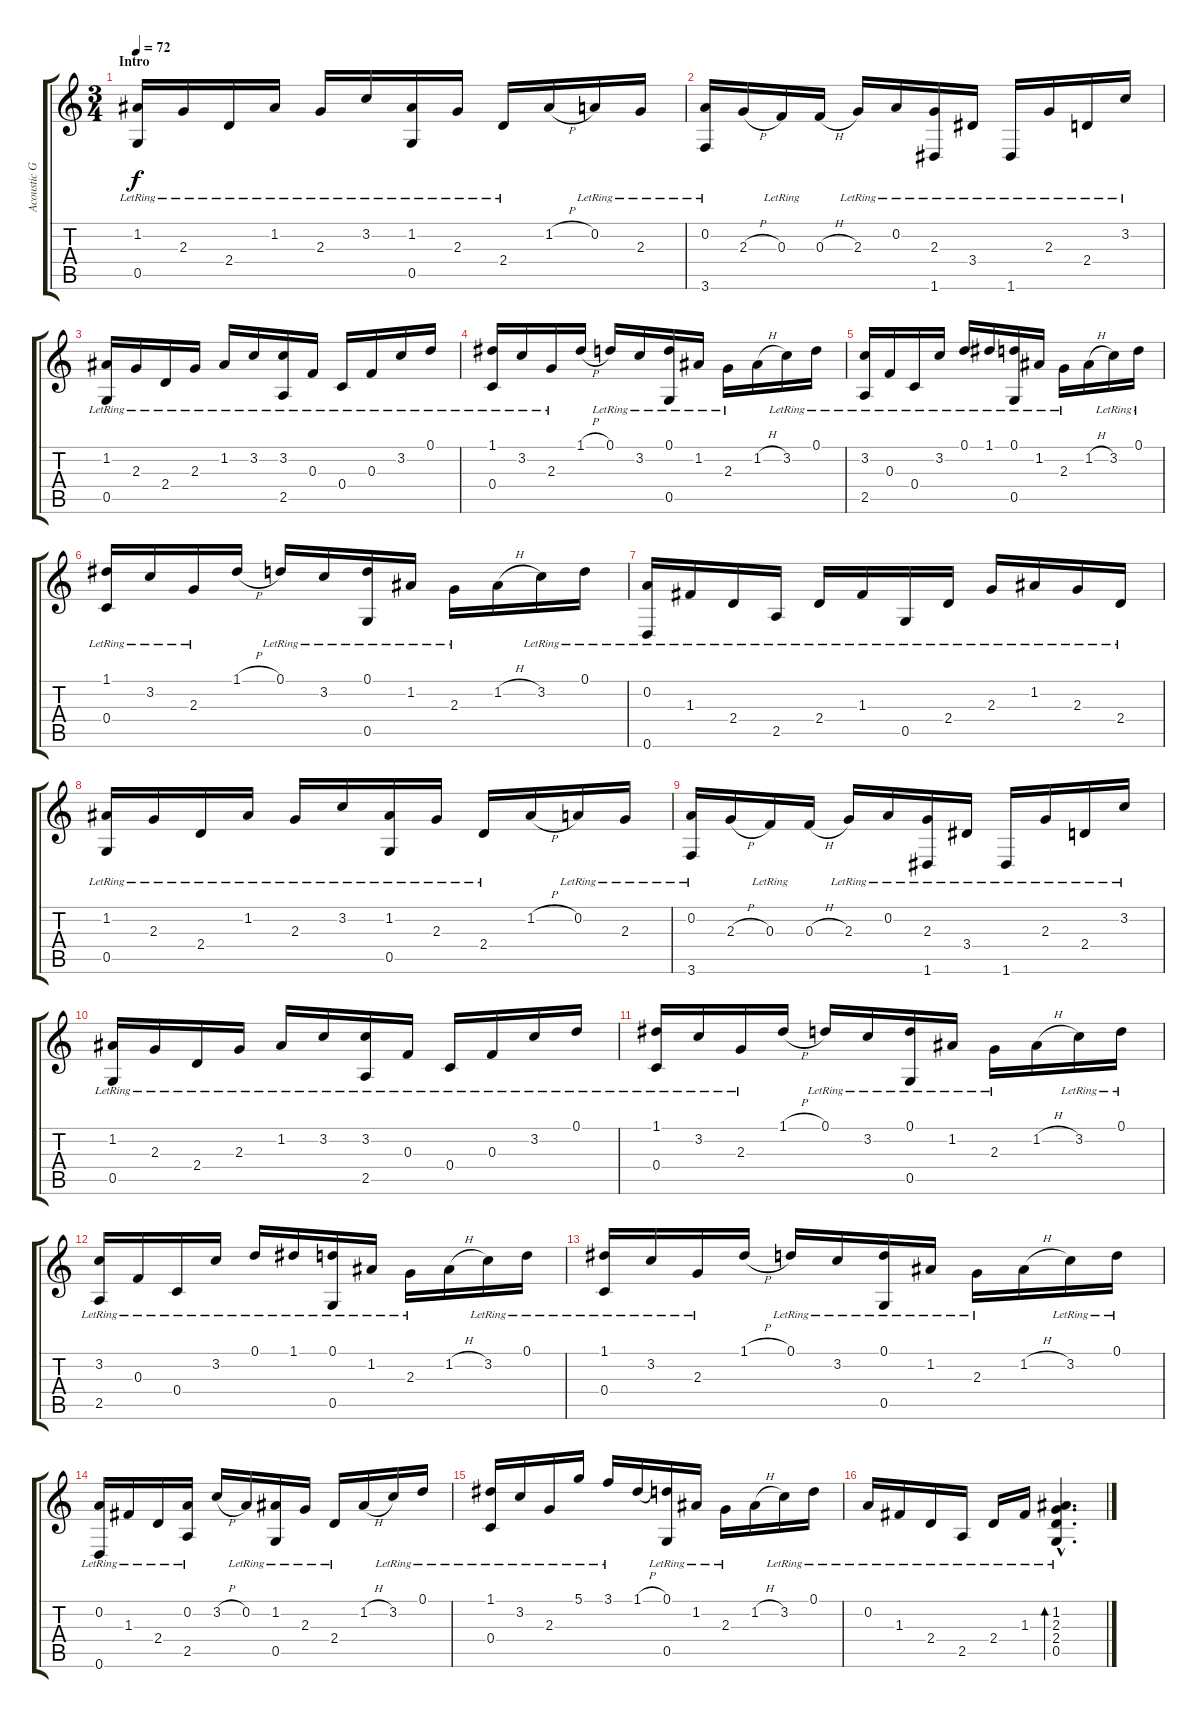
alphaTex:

\track ("Acoustic Guitar 1" "Acoustic G") {instrument acousticguitarnylon}
\staff {score tabs}
\tuning (D4 A3 F3 C3 G2 D2) {hide}
\ts (3 4)
\section ("" "Intro")
\tempo 72
\clef g2
\ks c
(1.2{lr} 0.5{lr}).16{dy f instrument acousticguitarnylon} 2.3{lr}.16 2.4{lr}.16 1.2{lr}.16 2.3{lr}.16 3.2{lr}.16 (1.2{lr} 0.5{lr}).16 2.3{lr}.16 2.4{lr}.16 1.2{h}.16 0.2{lr}.16 2.3{lr}.16 |
(0.2{lr} 3.6{lr}).16 2.3{h}.16 0.3{lr}.16 0.3{h}.16 2.3{lr}.16 0.2{lr}.16 (2.3{lr} 1.6{lr}).16 3.4{lr}.16 1.6{lr}.16 2.3{lr}.16 2.4{lr}.16 3.2{lr}.16 |
(1.2{lr} 0.5{lr}).16 2.3{lr}.16 2.4{lr}.16 2.3{lr}.16 1.2{lr}.16 3.2{lr}.16 (3.2{lr} 2.5{lr}).16 0.3{lr}.16 0.4{lr}.16 0.3{lr}.16 3.2{lr}.16 0.1{lr}.16 |
(1.1{lr} 0.4{lr}).16 3.2{lr}.16 2.3{lr}.16 1.1{h}.16 0.1{lr}.16 3.2{lr}.16 (0.1{lr} 0.5{lr}).16 1.2{lr}.16 2.3{lr}.16 1.2{h}.16 3.2{lr}.16 0.1{lr}.16 |
(3.2{lr} 2.5{lr}).16 0.3{lr}.16 0.4{lr}.16 3.2{lr}.16 0.1{lr}.16 1.1{lr}.16 (0.1{lr} 0.5{lr}).16 1.2{lr}.16 2.3{lr}.16 1.2{h}.16 3.2{lr}.16 0.1{lr}.16 |
(1.1{lr} 0.4{lr}).16 3.2{lr}.16 2.3{lr}.16 1.1{h}.16 0.1{lr}.16 3.2{lr}.16 (0.1{lr} 0.5{lr}).16 1.2{lr}.16 2.3{lr}.16 1.2{h}.16 3.2{lr}.16 0.1{lr}.16 |
(0.2{lr} 0.6{lr}).16 1.3{lr}.16 2.4{lr}.16 2.5{lr}.16 2.4{lr}.16 1.3{lr}.16 0.5{lr}.16 2.4{lr}.16 2.3{lr}.16 1.2{lr}.16 2.3{lr}.16 2.4{lr}.16 |
(1.2{lr} 0.5{lr}).16 2.3{lr}.16 2.4{lr}.16 1.2{lr}.16 2.3{lr}.16 3.2{lr}.16 (1.2{lr} 0.5{lr}).16 2.3{lr}.16 2.4{lr}.16 1.2{h}.16 0.2{lr}.16 2.3{lr}.16 |
(0.2{lr} 3.6{lr}).16 2.3{h}.16 0.3{lr}.16 0.3{h}.16 2.3{lr}.16 0.2{lr}.16 (2.3{lr} 1.6{lr}).16 3.4{lr}.16 1.6{lr}.16 2.3{lr}.16 2.4{lr}.16 3.2{lr}.16 |
(1.2{lr} 0.5{lr}).16 2.3{lr}.16 2.4{lr}.16 2.3{lr}.16 1.2{lr}.16 3.2{lr}.16 (3.2{lr} 2.5{lr}).16 0.3{lr}.16 0.4{lr}.16 0.3{lr}.16 3.2{lr}.16 0.1{lr}.16 |
(1.1{lr} 0.4{lr}).16 3.2{lr}.16 2.3{lr}.16 1.1{h}.16 0.1{lr}.16 3.2{lr}.16 (0.1{lr} 0.5{lr}).16 1.2{lr}.16 2.3{lr}.16 1.2{h}.16 3.2{lr}.16 0.1{lr}.16 |
(3.2{lr} 2.5{lr}).16 0.3{lr}.16 0.4{lr}.16 3.2{lr}.16 0.1{lr}.16 1.1{lr}.16 (0.1{lr} 0.5{lr}).16 1.2{lr}.16 2.3{lr}.16 1.2{h}.16 3.2{lr}.16 0.1{lr}.16 |
(1.1{lr} 0.4{lr}).16 3.2{lr}.16 2.3{lr}.16 1.1{h}.16 0.1{lr}.16 3.2{lr}.16 (0.1{lr} 0.5{lr}).16 1.2{lr}.16 2.3{lr}.16 1.2{h}.16 3.2{lr}.16 0.1{lr}.16 |
(0.2{lr} 0.6{lr}).16 1.3{lr}.16 2.4{lr}.16 (0.2{lr} 2.5{lr}).16 3.2{h}.16 0.2{lr}.16 (1.2{lr} 0.5{lr}).16 2.3{lr}.16 2.4{lr}.16 1.2{h}.16 3.2{lr}.16 0.1{lr}.16 |
(1.1{lr} 0.4{lr}).16 3.2{lr}.16 2.3{lr}.16 5.1{lr}.16 3.1{lr}.16 1.1{h}.16 (0.1{lr} 0.5{lr}).16 1.2{lr}.16 2.3{lr}.16 1.2{h}.16 3.2{lr}.16 0.1{lr}.16 |
0.2{lr}.16 1.3{lr}.16 2.4{lr}.16 2.5{lr}.16 2.4{lr}.16 1.3{lr}.16 (1.2{hac lr} 2.3{hac lr} 2.4{hac lr} 0.5{hac lr}).4{d bd 120}
